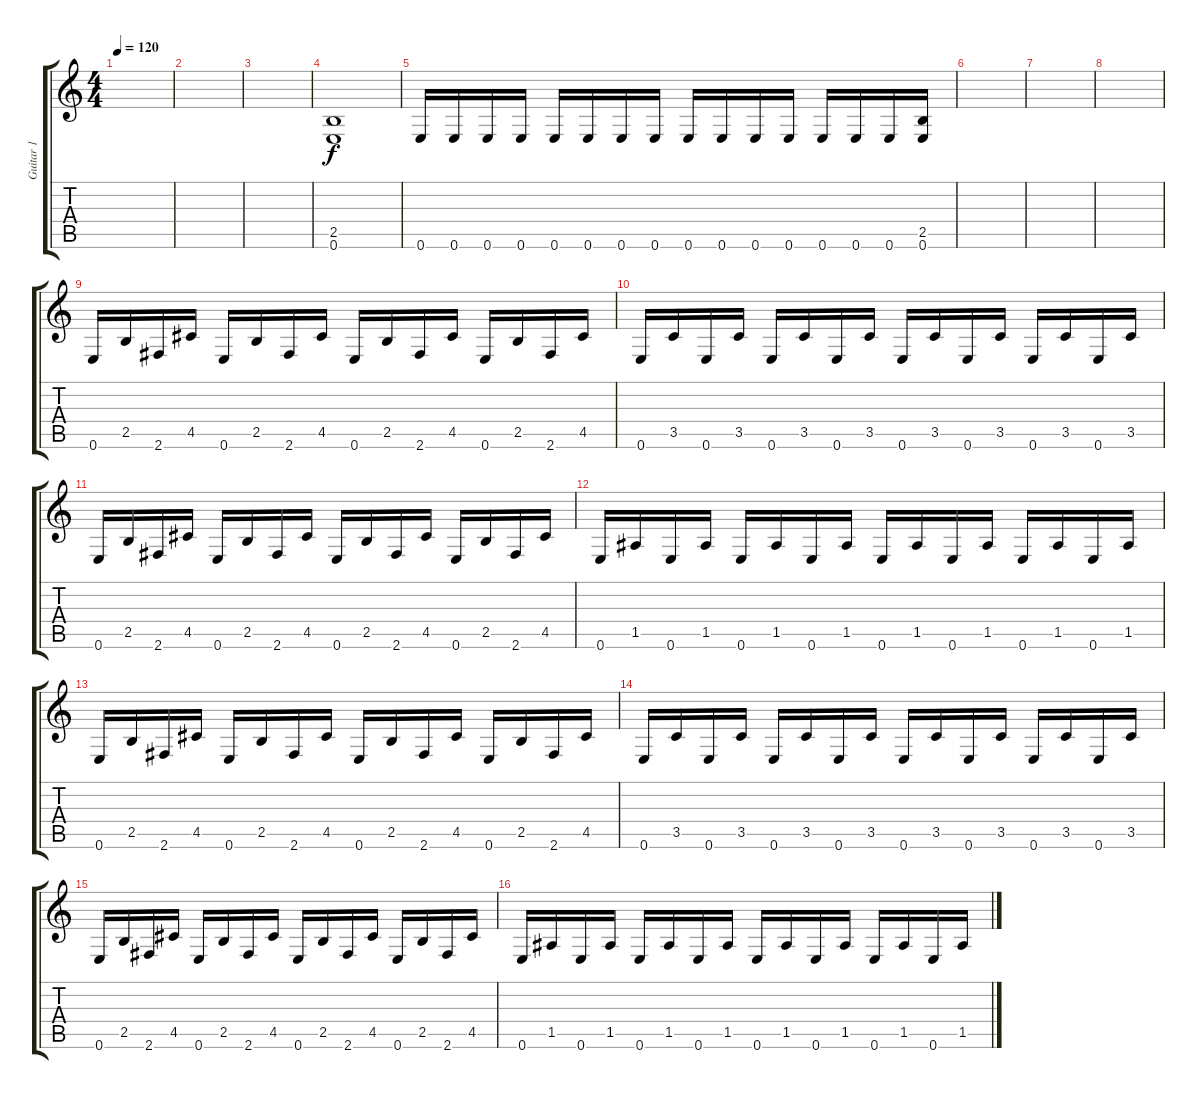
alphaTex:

\track ("Guitar 1" "Guitar 1") {instrument distortionguitar}
\staff {score tabs}
\tuning (E4 B3 G3 D3 A2 E2) {hide}
\ts (4 4)
\tempo 120
\clef g2
\ks c
|
|
|
(2.5 0.6).1 |
0.6.16 0.6.16 0.6.16 0.6.16 0.6.16 0.6.16 0.6.16 0.6.16 0.6.16 0.6.16 0.6.16 0.6.16 0.6.16 0.6.16 0.6.16 (2.5 0.6).16 |
|
|
|
0.6.16 2.5.16 2.6.16 4.5.16 0.6.16 2.5.16 2.6.16 4.5.16 0.6.16 2.5.16 2.6.16 4.5.16 0.6.16 2.5.16 2.6.16 4.5.16 |
0.6.16 3.5.16 0.6.16 3.5.16 0.6.16 3.5.16 0.6.16 3.5.16 0.6.16 3.5.16 0.6.16 3.5.16 0.6.16 3.5.16 0.6.16 3.5.16 |
0.6.16 2.5.16 2.6.16 4.5.16 0.6.16 2.5.16 2.6.16 4.5.16 0.6.16 2.5.16 2.6.16 4.5.16 0.6.16 2.5.16 2.6.16 4.5.16 |
0.6.16 1.5.16 0.6.16 1.5.16 0.6.16 1.5.16 0.6.16 1.5.16 0.6.16 1.5.16 0.6.16 1.5.16 0.6.16 1.5.16 0.6.16 1.5.16 |
0.6.16 2.5.16 2.6.16 4.5.16 0.6.16 2.5.16 2.6.16 4.5.16 0.6.16 2.5.16 2.6.16 4.5.16 0.6.16 2.5.16 2.6.16 4.5.16 |
0.6.16 3.5.16 0.6.16 3.5.16 0.6.16 3.5.16 0.6.16 3.5.16 0.6.16 3.5.16 0.6.16 3.5.16 0.6.16 3.5.16 0.6.16 3.5.16 |
0.6.16 2.5.16 2.6.16 4.5.16 0.6.16 2.5.16 2.6.16 4.5.16 0.6.16 2.5.16 2.6.16 4.5.16 0.6.16 2.5.16 2.6.16 4.5.16 |
0.6.16 1.5.16 0.6.16 1.5.16 0.6.16 1.5.16 0.6.16 1.5.16 0.6.16 1.5.16 0.6.16 1.5.16 0.6.16 1.5.16 0.6.16 1.5.16
